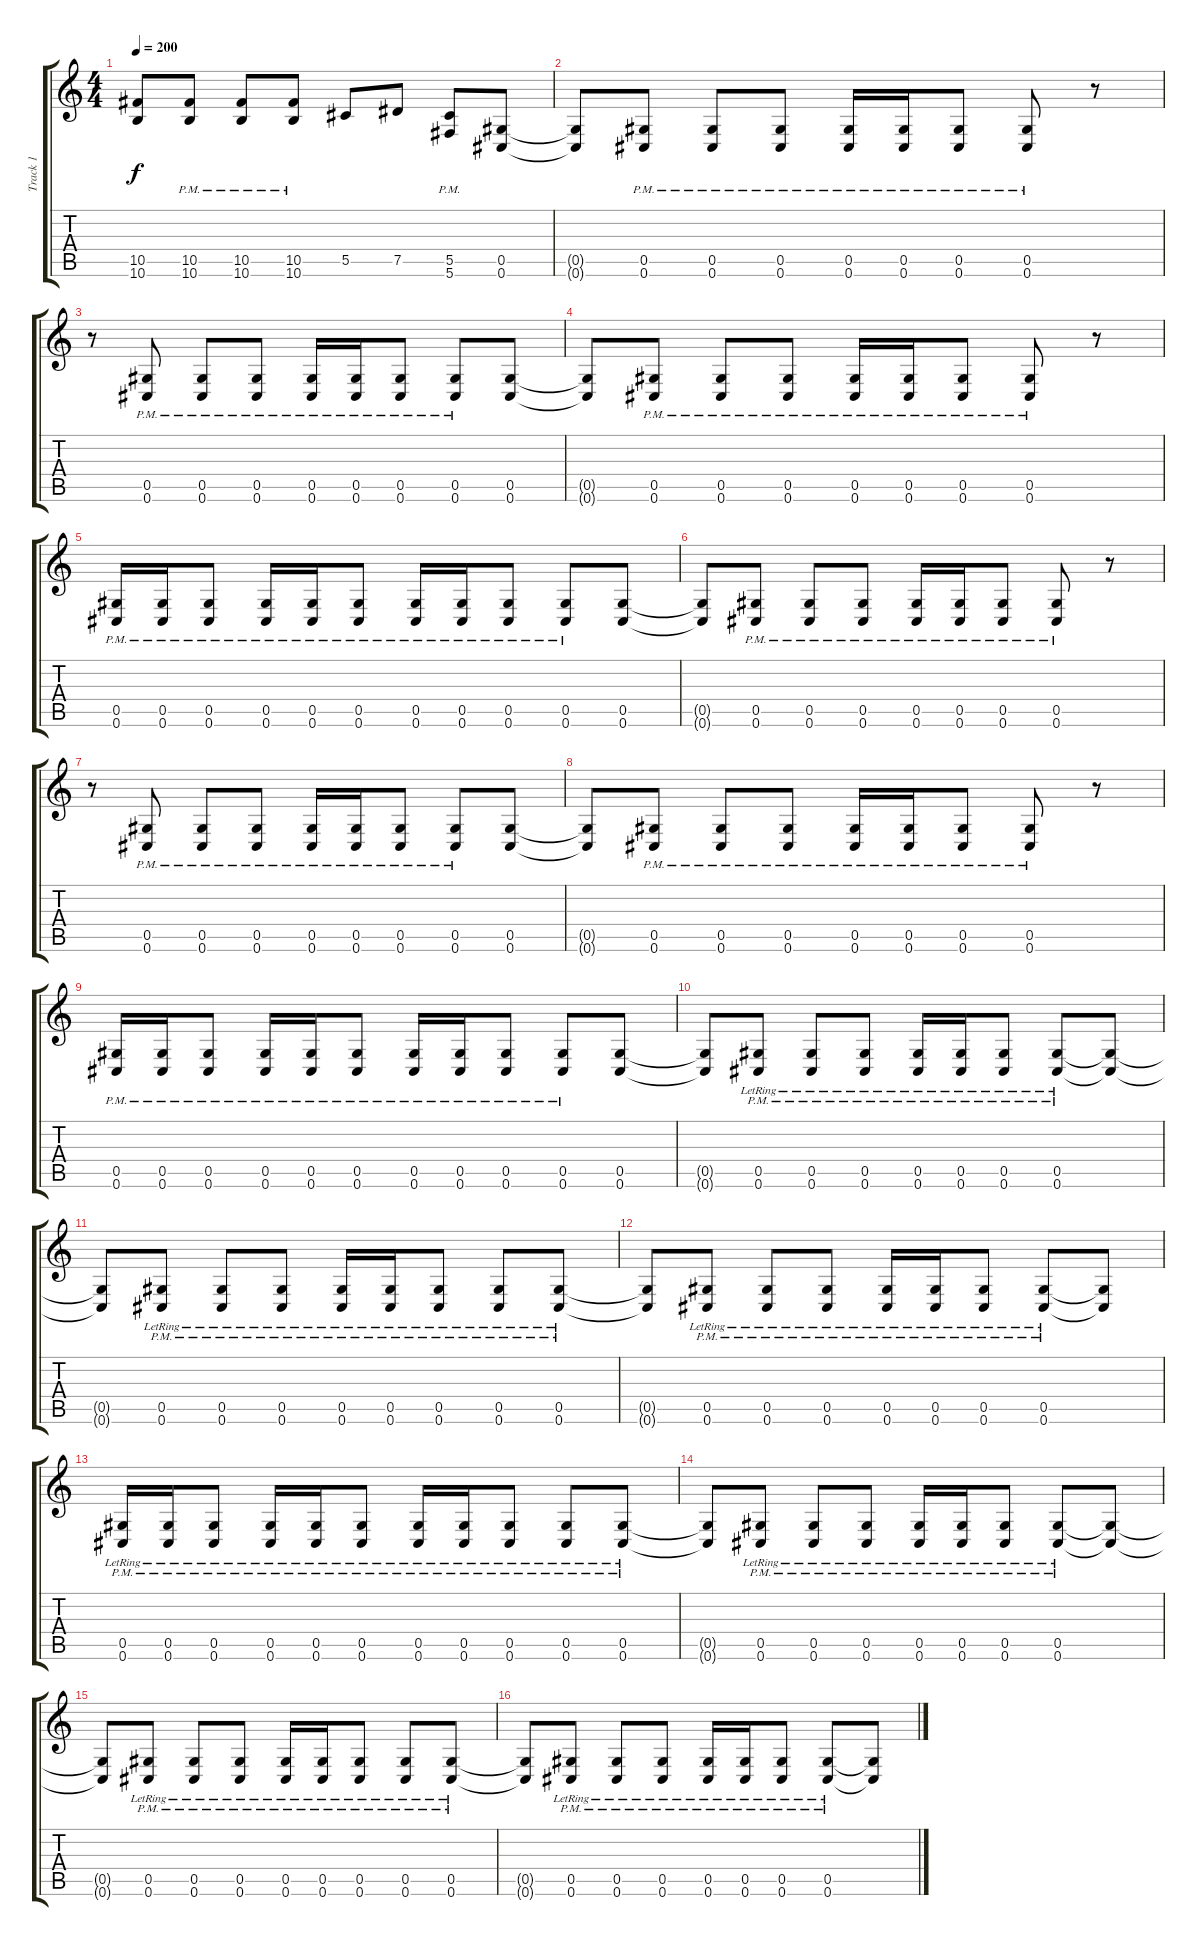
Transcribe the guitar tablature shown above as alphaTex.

\track ("Track 1" "Track 1") {instrument distortionguitar}
\staff {score tabs}
\tuning (Eb4 Bb3 Gb3 Db3 Ab2 Db2) {hide}
\ts (4 4)
\tempo 200
\clef g2
\ks c
(10.5{t} 10.6{t}).8{dy f} (10.5{pm} 10.6{pm}).8 (10.5{pm} 10.6{pm}).8 (10.5{pm} 10.6{pm}).8 5.5.8 7.5.8 (5.5{pm} 5.6{pm}).8 (0.5 0.6).8 |
(0.5{t} 0.6{t}).8 (0.5{pm} 0.6{pm}).8 (0.5{pm} 0.6{pm}).8 (0.5{pm} 0.6{pm}).8 (0.5{pm} 0.6{pm}).16 (0.5{pm} 0.6{pm}).16 (0.5{pm} 0.6{pm}).8 (0.5{pm} 0.6{pm}).8 r.8 |
r.8 (0.5{pm} 0.6{pm}).8 (0.5{pm} 0.6{pm}).8 (0.5{pm} 0.6{pm}).8 (0.5{pm} 0.6{pm}).16 (0.5{pm} 0.6{pm}).16 (0.5{pm} 0.6{pm}).8 (0.5{pm} 0.6{pm}).8 (0.5 0.6).8 |
(0.5{t} 0.6{t}).8 (0.5{pm} 0.6{pm}).8 (0.5{pm} 0.6{pm}).8 (0.5{pm} 0.6{pm}).8 (0.5{pm} 0.6{pm}).16 (0.5{pm} 0.6{pm}).16 (0.5{pm} 0.6{pm}).8 (0.5{pm} 0.6{pm}).8 r.8 |
(0.5{pm} 0.6{pm}).16 (0.5{pm} 0.6{pm}).16 (0.5{pm} 0.6{pm}).8 (0.5{pm} 0.6{pm}).16 (0.5{pm} 0.6{pm}).16 (0.5{pm} 0.6{pm}).8 (0.5{pm} 0.6{pm}).16 (0.5{pm} 0.6{pm}).16 (0.5{pm} 0.6{pm}).8 (0.5{pm} 0.6{pm}).8 (0.5 0.6).8 |
(0.5{t} 0.6{t}).8 (0.5{pm} 0.6{pm}).8 (0.5{pm} 0.6{pm}).8 (0.5{pm} 0.6{pm}).8 (0.5{pm} 0.6{pm}).16 (0.5{pm} 0.6{pm}).16 (0.5{pm} 0.6{pm}).8 (0.5{pm} 0.6{pm}).8 r.8 |
r.8 (0.5{pm} 0.6{pm}).8 (0.5{pm} 0.6{pm}).8 (0.5{pm} 0.6{pm}).8 (0.5{pm} 0.6{pm}).16 (0.5{pm} 0.6{pm}).16 (0.5{pm} 0.6{pm}).8 (0.5{pm} 0.6{pm}).8 (0.5 0.6).8 |
(0.5{t} 0.6{t}).8 (0.5{pm} 0.6{pm}).8 (0.5{pm} 0.6{pm}).8 (0.5{pm} 0.6{pm}).8 (0.5{pm} 0.6{pm}).16 (0.5{pm} 0.6{pm}).16 (0.5{pm} 0.6{pm}).8 (0.5{pm} 0.6{pm}).8 r.8 |
(0.5{pm} 0.6{pm}).16 (0.5{pm} 0.6{pm}).16 (0.5{pm} 0.6{pm}).8 (0.5{pm} 0.6{pm}).16 (0.5{pm} 0.6{pm}).16 (0.5{pm} 0.6{pm}).8 (0.5{pm} 0.6{pm}).16 (0.5{pm} 0.6{pm}).16 (0.5{pm} 0.6{pm}).8 (0.5{pm} 0.6{pm}).8 (0.5 0.6).8 |
(0.5{t} 0.6{t}).8 (0.5{pm lr} 0.6{pm lr}).8 (0.5{pm lr} 0.6{pm lr}).8 (0.5{pm lr} 0.6{pm lr}).8 (0.5{pm lr} 0.6{pm lr}).16 (0.5{pm lr} 0.6{pm lr}).16 (0.5{pm lr} 0.6{pm lr}).8 (0.5{pm lr} 0.6{pm lr}).8 (0.5{t} 0.6{t}).8 |
(0.5{t} 0.6{t}).8 (0.5{pm lr} 0.6{pm lr}).8 (0.5{pm lr} 0.6{pm lr}).8 (0.5{pm lr} 0.6{pm lr}).8 (0.5{pm lr} 0.6{pm lr}).16 (0.5{pm lr} 0.6{pm lr}).16 (0.5{pm lr} 0.6{pm lr}).8 (0.5{pm lr} 0.6{pm lr}).8 (0.5{pm lr} 0.6{pm lr}).8 |
(0.5{t} 0.6{t}).8 (0.5{pm lr} 0.6{pm lr}).8 (0.5{pm lr} 0.6{pm lr}).8 (0.5{pm lr} 0.6{pm lr}).8 (0.5{pm lr} 0.6{pm lr}).16 (0.5{pm lr} 0.6{pm lr}).16 (0.5{pm lr} 0.6{pm lr}).8 (0.5{pm lr} 0.6{pm lr}).8 (0.5{t} 0.6{t}).8 |
(0.5{pm lr} 0.6{pm lr}).16 (0.5{pm lr} 0.6{pm lr}).16 (0.5{pm lr} 0.6{pm lr}).8 (0.5{pm lr} 0.6{pm lr}).16 (0.5{pm lr} 0.6{pm lr}).16 (0.5{pm lr} 0.6{pm lr}).8 (0.5{pm lr} 0.6{pm lr}).16 (0.5{pm lr} 0.6{pm lr}).16 (0.5{pm lr} 0.6{pm lr}).8 (0.5{pm lr} 0.6{pm lr}).8 (0.5{pm lr} 0.6{pm lr}).8 |
(0.5{t} 0.6{t}).8 (0.5{pm lr} 0.6{pm lr}).8 (0.5{pm lr} 0.6{pm lr}).8 (0.5{pm lr} 0.6{pm lr}).8 (0.5{pm lr} 0.6{pm lr}).16 (0.5{pm lr} 0.6{pm lr}).16 (0.5{pm lr} 0.6{pm lr}).8 (0.5{pm lr} 0.6{pm lr}).8 (0.5{t} 0.6{t}).8 |
(0.5{t} 0.6{t}).8 (0.5{pm lr} 0.6{pm lr}).8 (0.5{pm lr} 0.6{pm lr}).8 (0.5{pm lr} 0.6{pm lr}).8 (0.5{pm lr} 0.6{pm lr}).16 (0.5{pm lr} 0.6{pm lr}).16 (0.5{pm lr} 0.6{pm lr}).8 (0.5{pm lr} 0.6{pm lr}).8 (0.5{pm lr} 0.6{pm lr}).8 |
(0.5{t} 0.6{t}).8 (0.5{pm lr} 0.6{pm lr}).8 (0.5{pm lr} 0.6{pm lr}).8 (0.5{pm lr} 0.6{pm lr}).8 (0.5{pm lr} 0.6{pm lr}).16 (0.5{pm lr} 0.6{pm lr}).16 (0.5{pm lr} 0.6{pm lr}).8 (0.5{pm lr} 0.6{pm lr}).8 (0.5{t} 0.6{t}).8
